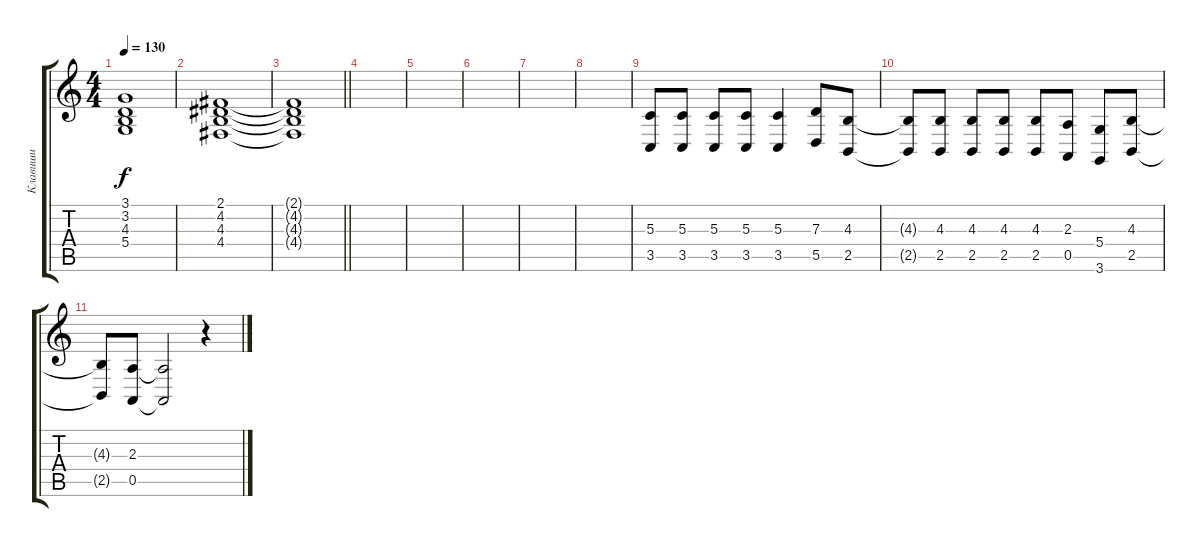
\track ("Клавиши" "Клавиши") {instrument drawbarorgan}
\staff {score tabs}
\tuning (E4 B3 G3 D3 A2 E2) {hide}
\ts (4 4)
\tempo 130
\clef g2
\ks c
(3.1 3.2 4.3 5.4).1{dy f} |
(2.1 4.2 4.3 4.4).1{volume 3} |
\barLineRight lightlight
(2.1{t} 4.2{t} 4.3{t} 4.4{t}).1 |
|
|
|
|
|
(5.3 3.5).8{volume 14} (5.3 3.5).8 (5.3 3.5).8 (5.3 3.5).8 (5.3 3.5).4 (7.3 5.5).8 (4.3 2.5).8 |
(4.3{t} 2.5{t}).8 (4.3 2.5).8 (4.3 2.5).8 (4.3 2.5).8 (4.3 2.5).8 (2.3 0.5).8 (5.4 3.6).8 (4.3 2.5).8 |
(4.3{t} 2.5{t}).8 (2.3 0.5).8 (2.3{t} 0.5{t}).2 r.4
